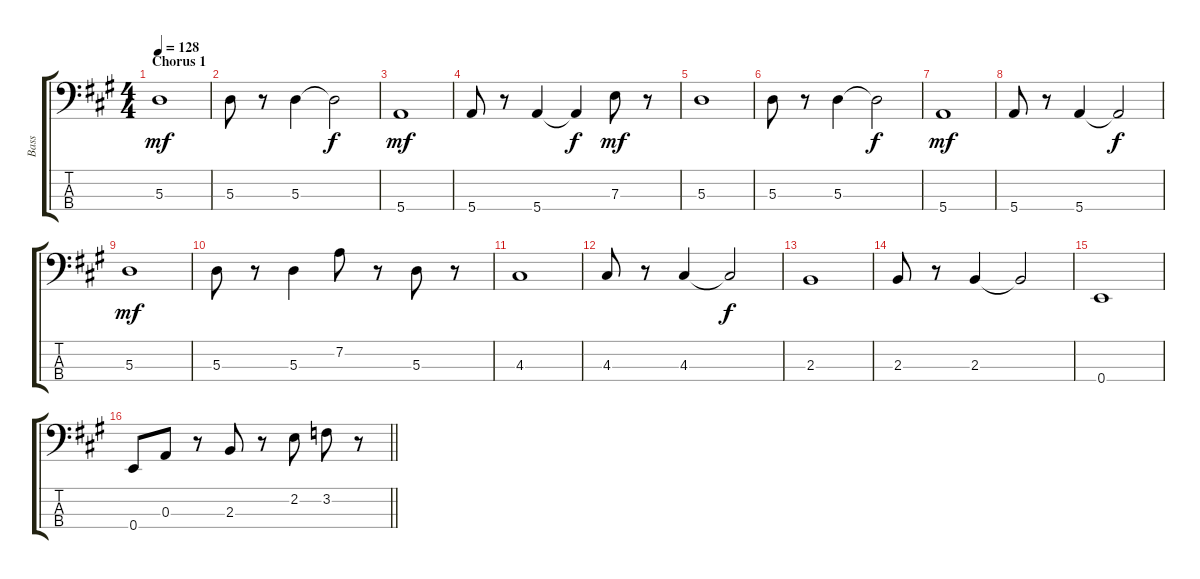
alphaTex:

\track ("Bass" "Bass") {instrument electricbassfinger}
\staff {score tabs}
\tuning (G2 D2 A1 E1) {hide}
\ts (4 4)
\section ("" "Chorus 1")
\tempo 128
\clef f4
\ks f#minor
5.3.1{dy mf} |
5.3.8 r.8 5.3.4 5.3{t}.2{dy f} |
5.4.1{dy mf} |
5.4.8 r.8 5.4.4 5.4{t}.4{dy f} 7.3.8{dy mf} r.8 |
5.3.1 |
5.3.8 r.8 5.3.4 5.3{t}.2{dy f} |
5.4.1{dy mf} |
5.4.8 r.8 5.4.4 5.4{t}.2{dy f} |
5.3.1{dy mf} |
5.3.8 r.8 5.3.4 7.2.8 r.8 5.3.8 r.8 |
4.3.1 |
4.3.8 r.8 4.3.4 4.3{t}.2{dy f} |
2.3.1 |
2.3.8 r.8 2.3.4 2.3{t}.2 |
0.4.1 |
\barLineRight lightlight
0.4.8 0.3.8 r.8 2.3.8 r.8 2.2.8 3.2.8 r.8
